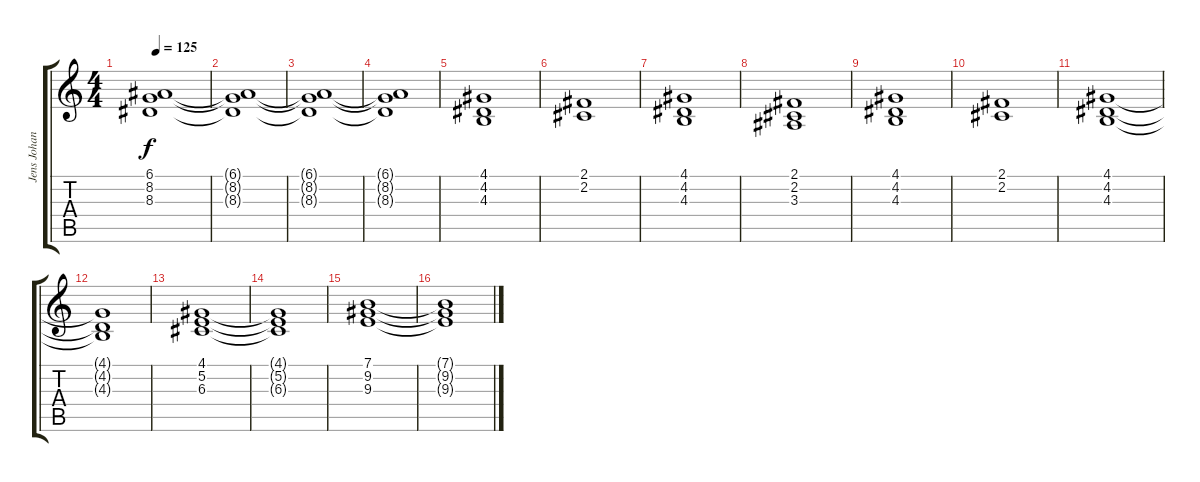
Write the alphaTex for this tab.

\track ("Jens Johansson" "Jens Johan") {instrument stringensemble1}
\staff {score tabs}
\tuning (E4 B3 G3 D3 A2 E2) {hide}
\ts (4 4)
\tempo 125
\clef g2
\ks c
(6.1 8.2 8.3).1{dy f} |
(6.1{t} 8.2{t} 8.3{t}).1 |
(6.1{t} 8.2{t} 8.3{t}).1 |
(6.1{t} 8.2{t} 8.3{t}).1 |
(4.1 4.2 4.3).1 |
(2.1 2.2).1 |
(4.1 4.2 4.3).1 |
(2.1 2.2 3.3).1 |
(4.1 4.2 4.3).1 |
(2.1 2.2).1 |
(4.1 4.2 4.3).1 |
(4.1{t} 4.2{t} 4.3{t}).1 |
(4.1 5.2 6.3).1 |
(4.1{t} 5.2{t} 6.3{t}).1 |
(7.1 9.2 9.3).1 |
(7.1{t} 9.2{t} 9.3{t}).1
